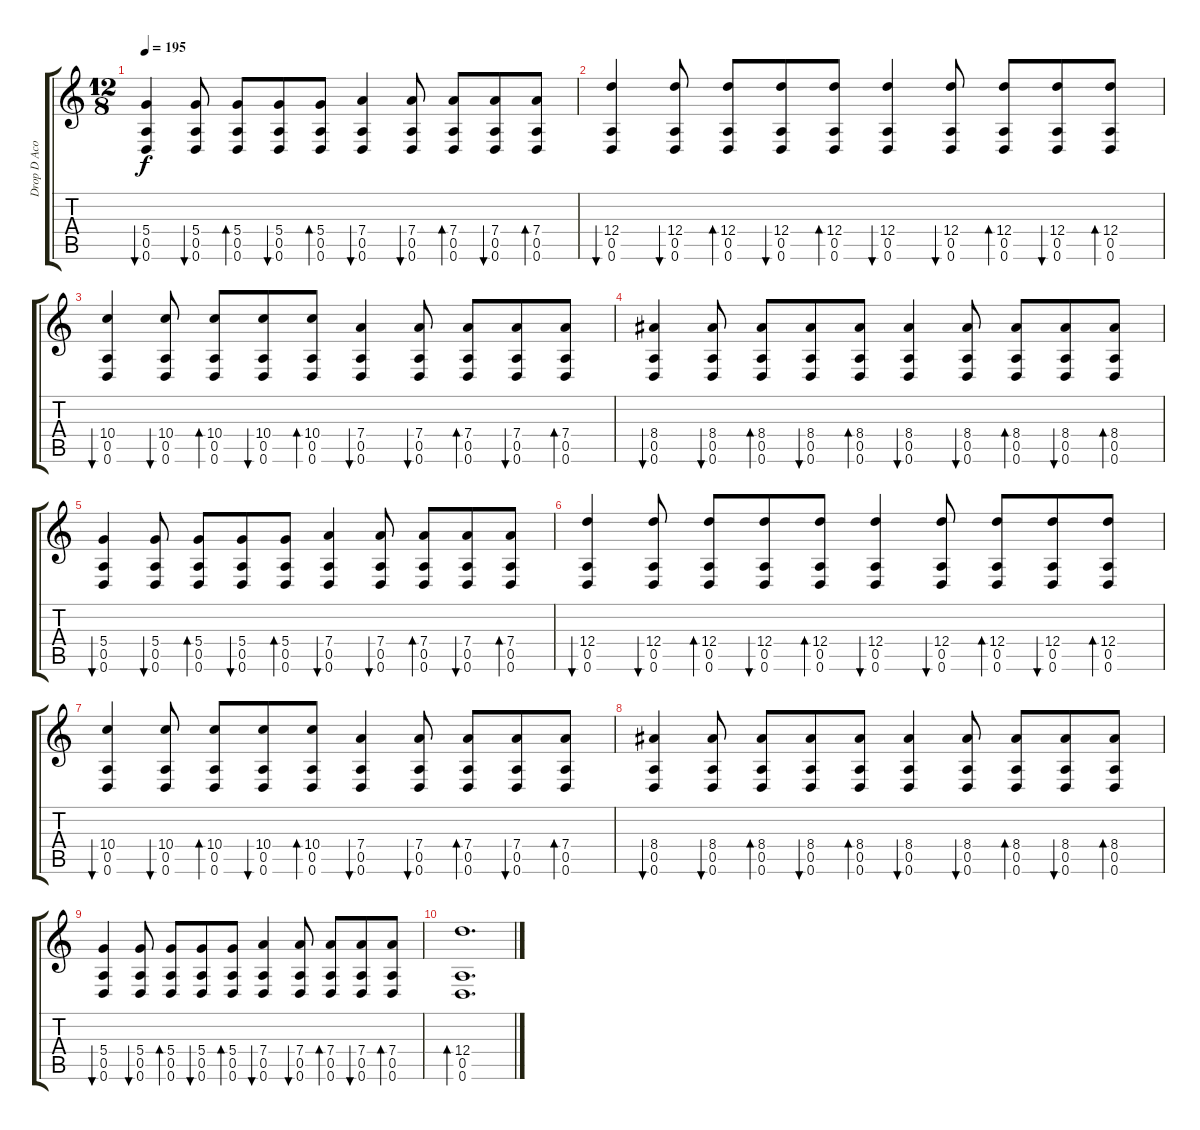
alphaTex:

\track ("Drop D Acoustic" "Drop D Aco") {instrument acousticguitarsteel}
\staff {score tabs}
\tuning (E4 B3 G3 D3 A2 D2) {hide}
\ts (12 8)
\tempo 195
\clef g2
\ks c
(5.4 0.5 0.6).4{bu 120 dy f} (5.4 0.5 0.6).8{bu 120} (5.4 0.5 0.6).8{bd 60} (5.4 0.5 0.6).8{bu 60} (5.4 0.5 0.6).8{bd 60} (7.4 0.5 0.6).4{bu 120} (7.4 0.5 0.6).8{bu 120} (7.4 0.5 0.6).8{bd 60} (7.4 0.5 0.6).8{bu 60} (7.4 0.5 0.6).8{bd 60} |
(12.4 0.5 0.6).4{bu 120} (12.4 0.5 0.6).8{bu 120} (12.4 0.5 0.6).8{bd 60} (12.4 0.5 0.6).8{bu 60} (12.4 0.5 0.6).8{bd 60} (12.4 0.5 0.6).4{bu 120} (12.4 0.5 0.6).8{bu 120} (12.4 0.5 0.6).8{bd 60} (12.4 0.5 0.6).8{bu 60} (12.4 0.5 0.6).8{bd 60} |
(10.4 0.5 0.6).4{bu 120} (10.4 0.5 0.6).8{bu 120} (10.4 0.5 0.6).8{bd 60} (10.4 0.5 0.6).8{bu 60} (10.4 0.5 0.6).8{bd 60} (7.4 0.5 0.6).4{bu 120} (7.4 0.5 0.6).8{bu 120} (7.4 0.5 0.6).8{bd 60} (7.4 0.5 0.6).8{bu 60} (7.4 0.5 0.6).8{bd 60} |
(8.4 0.5 0.6).4{bu 120} (8.4 0.5 0.6).8{bu 120} (8.4 0.5 0.6).8{bd 60} (8.4 0.5 0.6).8{bu 60} (8.4 0.5 0.6).8{bd 60} (8.4 0.5 0.6).4{bu 120} (8.4 0.5 0.6).8{bu 120} (8.4 0.5 0.6).8{bd 60} (8.4 0.5 0.6).8{bu 60} (8.4 0.5 0.6).8{bd 60} |
(5.4 0.5 0.6).4{bu 120} (5.4 0.5 0.6).8{bu 120} (5.4 0.5 0.6).8{bd 60} (5.4 0.5 0.6).8{bu 60} (5.4 0.5 0.6).8{bd 60} (7.4 0.5 0.6).4{bu 120} (7.4 0.5 0.6).8{bu 120} (7.4 0.5 0.6).8{bd 60} (7.4 0.5 0.6).8{bu 60} (7.4 0.5 0.6).8{bd 60} |
(12.4 0.5 0.6).4{bu 120} (12.4 0.5 0.6).8{bu 120} (12.4 0.5 0.6).8{bd 60} (12.4 0.5 0.6).8{bu 60} (12.4 0.5 0.6).8{bd 60} (12.4 0.5 0.6).4{bu 120} (12.4 0.5 0.6).8{bu 120} (12.4 0.5 0.6).8{bd 60} (12.4 0.5 0.6).8{bu 60} (12.4 0.5 0.6).8{bd 60} |
(10.4 0.5 0.6).4{bu 120} (10.4 0.5 0.6).8{bu 120} (10.4 0.5 0.6).8{bd 60} (10.4 0.5 0.6).8{bu 60} (10.4 0.5 0.6).8{bd 60} (7.4 0.5 0.6).4{bu 120} (7.4 0.5 0.6).8{bu 120} (7.4 0.5 0.6).8{bd 60} (7.4 0.5 0.6).8{bu 60} (7.4 0.5 0.6).8{bd 60} |
(8.4 0.5 0.6).4{bu 120} (8.4 0.5 0.6).8{bu 120} (8.4 0.5 0.6).8{bd 60} (8.4 0.5 0.6).8{bu 60} (8.4 0.5 0.6).8{bd 60} (8.4 0.5 0.6).4{bu 120} (8.4 0.5 0.6).8{bu 120} (8.4 0.5 0.6).8{bd 60} (8.4 0.5 0.6).8{bu 60} (8.4 0.5 0.6).8{bd 60} |
(5.4 0.5 0.6).4{bu 120} (5.4 0.5 0.6).8{bu 120} (5.4 0.5 0.6).8{bd 60} (5.4 0.5 0.6).8{bu 60} (5.4 0.5 0.6).8{bd 60} (7.4 0.5 0.6).4{bu 120} (7.4 0.5 0.6).8{bu 120} (7.4 0.5 0.6).8{bd 60} (7.4 0.5 0.6).8{bu 60} (7.4 0.5 0.6).8{bd 60} |
(12.4 0.5 0.6).1{d bd 480}
